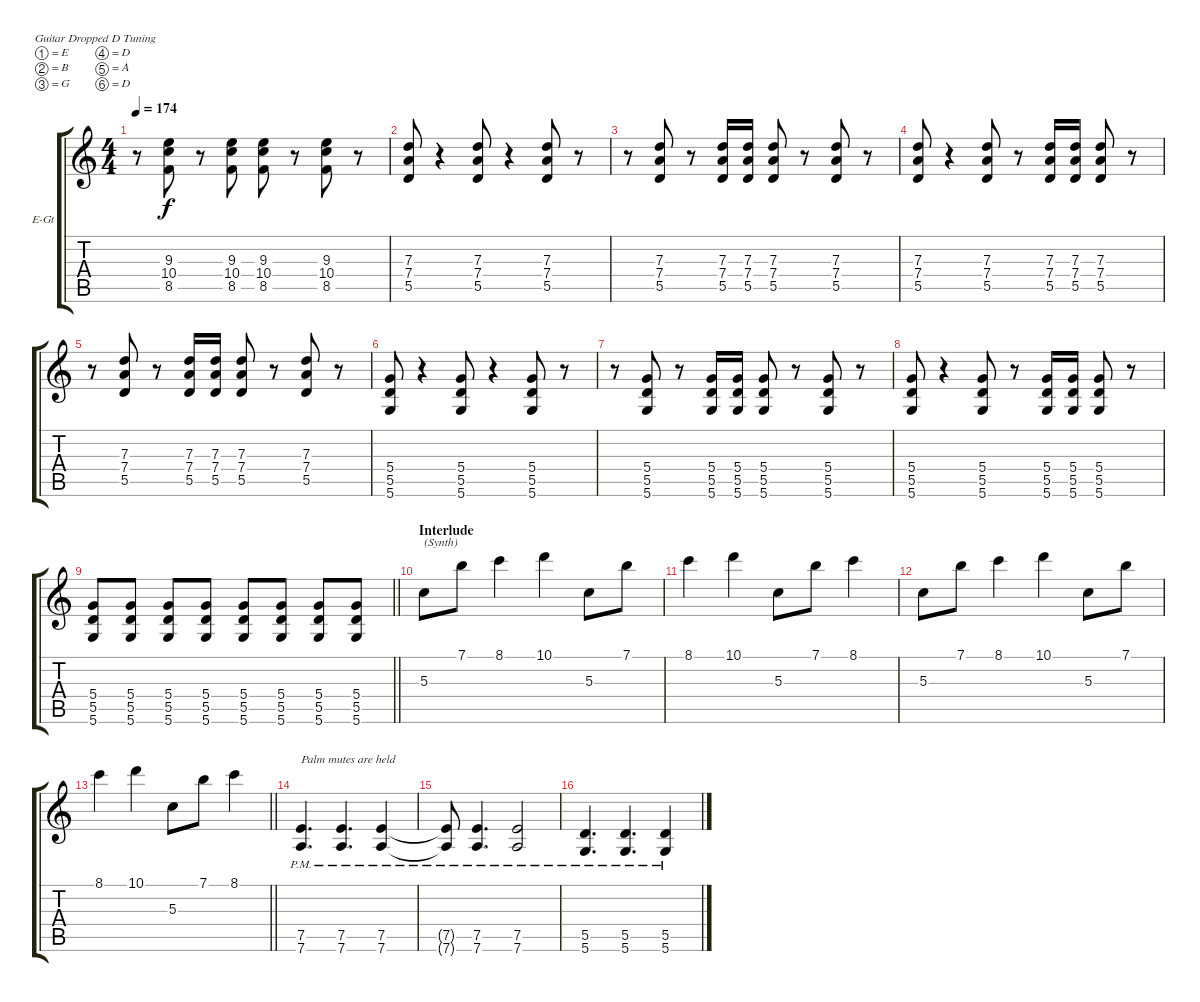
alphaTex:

\bracketExtendMode groupsimilarinstruments
\firstSystemTrackNameOrientation horizontal
\otherSystemsTrackNameOrientation horizontal
\track ("Matt Carter Right" "E-Gt") {instrument distortionguitar}
\staff {score tabs}
\tuning (E4 B3 G3 D3 A2 D2)
\ts (4 4)
\tempo 174
\clef g2
\ks c
r.8{dy f} (9.3 10.4 8.5).8 r.8 (9.3 10.4 8.5).8 (9.3 10.4 8.5).8 r.8 (9.3 10.4 8.5).8 r.8 |
(7.3 7.4 5.5).8 r.4 (7.3 7.4 5.5).8 r.4 (7.3 7.4 5.5).8 r.8 |
r.8 (7.3 7.4 5.5).8 r.8 (7.3 7.4 5.5).16 (7.3 7.4 5.5).16 (7.3 7.4 5.5).8 r.8 (7.3 7.4 5.5).8 r.8 |
(7.3 7.4 5.5).8 r.4 (7.3 7.4 5.5).8 r.8 (7.3 7.4 5.5).16 (7.3 7.4 5.5).16 (7.3 7.4 5.5).8 r.8 |
r.8 (7.3 7.4 5.5).8 r.8 (7.3 7.4 5.5).16 (7.3 7.4 5.5).16 (7.3 7.4 5.5).8 r.8 (7.3 7.4 5.5).8 r.8 |
(5.4 5.5 5.6).8 r.4 (5.4 5.5 5.6).8 r.4 (5.4 5.5 5.6).8 r.8 |
r.8 (5.4 5.5 5.6).8 r.8 (5.4 5.5 5.6).16 (5.4 5.5 5.6).16 (5.4 5.5 5.6).8 r.8 (5.4 5.5 5.6).8 r.8 |
(5.4 5.5 5.6).8 r.4 (5.4 5.5 5.6).8 r.8 (5.4 5.5 5.6).16 (5.4 5.5 5.6).16 (5.4 5.5 5.6).8 r.8 |
\barLineRight lightlight
(5.4 5.5 5.6).8 (5.4 5.5 5.6).8 (5.4 5.5 5.6).8 (5.4 5.5 5.6).8 (5.4 5.5 5.6).8 (5.4 5.5 5.6).8 (5.4 5.5 5.6).8 (5.4 5.5 5.6).8 |
\section ("" "Interlude")
5.3.8{txt "(Synth)"} 7.1.8 8.1.4 10.1.4 5.3.8 7.1.8 |
8.1.4 10.1.4 5.3.8 7.1.8 8.1.4 |
5.3.8 7.1.8 8.1.4 10.1.4 5.3.8 7.1.8 |
\barLineRight lightlight
8.1.4 10.1.4 5.3.8 7.1.8 8.1.4 |
\section ("" "")
(7.5{pm} 7.6{pm}).4{d txt "Palm mutes are held"} (7.5{pm} 7.6{pm}).4{d} (7.5{pm} 7.6{pm}).4 |
(7.5{pm t} 7.6{pm t}).8 (7.5{pm} 7.6{pm}).4{d} (7.5{pm} 7.6{pm}).2 |
(5.5{pm} 5.6{pm}).4{d} (5.5{pm} 5.6{pm}).4{d} (5.5{pm} 5.6{pm}).4
